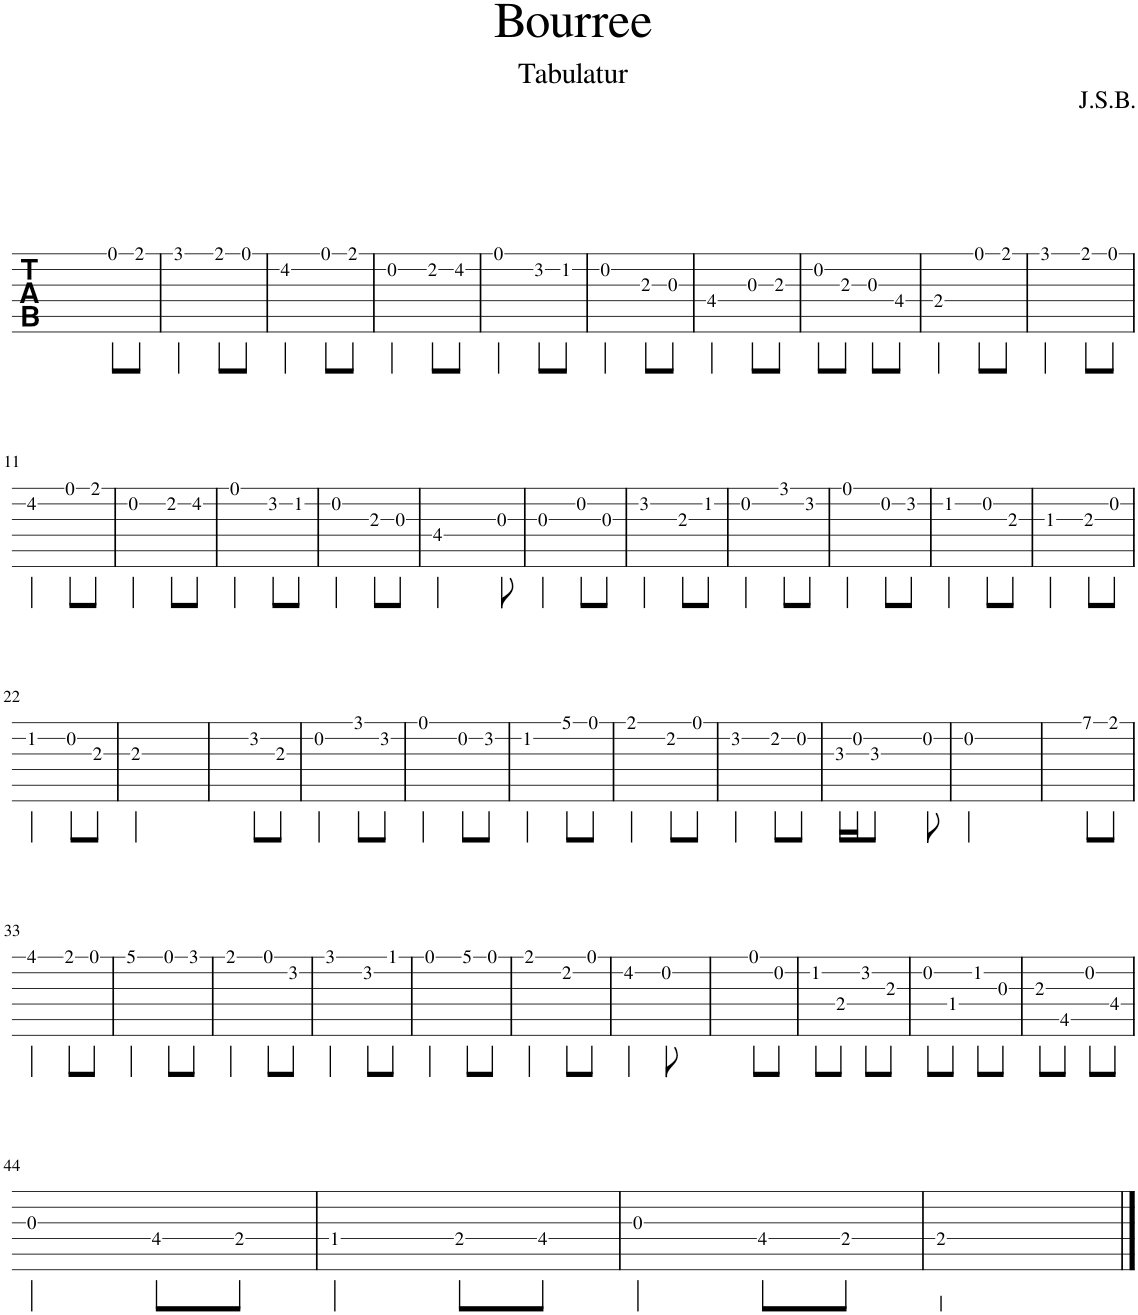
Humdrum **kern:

**kern
*part1
*staff1
*I"Guitar
*I'Guit.
*stria6
*
*k[f#]
*M2/4
=1
4r
8e\L
8f#\J
=2
4g\
8f#\L
8e\J
=3
4d#X\
8e\L
8f#\J
=4
4B\
8c#X\L
8d#X\J
=5
4e\
8d\L
8c\J
=6
4B\
8A\L
8G\J
=7
4F#\
8G\L
8A\J
=8
8B\L
8A\J
8G\L
8F#\J
=9
4E\
8e\L
8f#\J
=10
4g\
8f#\L
8e\J
!!LO:LB:g=z
=11
4d#X\
8e\L
8f#\J
=12
4B\
8c#X\L
8d#X\J
=13
4e\
8d\L
8c\J
=14
4B\
8A\L
8G\J
=15
4F#\
8r
8G\
=16
4G\
8B\L
8G\J
=17
4d\
8A\L
8c\J
=18
4B\
8g\L
8d\J
=19
4e\
8B\L
8d\J
=20
4c\
8B\L
8A\J
=21
4G#X\
8A\L
8B\J
!!LO:LB:g=z
=22
4c\
8B\L
8A\J
=23
4A\
4r
=24
4r
8d\L
8A\J
=25
4B\
8g\L
8d\J
=26
4e\
8B\L
8d\J
=27
4c\
8a\L
8e\J
=28
4f#\
8c#X\L
8e\J
=29
4d\
8c#X\L
8B\J
=30
16A#X\LL
16B\J
8A#\J
8r
8B\
=31
4B\
4r
=32
4r
8b\L
8f#\J
!!LO:LB:g=z
=33
4g#X\
8f#\L
8e\J
=34
4a\
8e\L
8g\J
=35
4f#\
8e\L
8d\J
=36
4g\
8d\L
8fn\J
=37
4e\
8a\L
8e\J
=38
4f#\
8c#X\L
8e\J
=39
4d#X\
8B\
8r
=40
4r
8e\L
8B\J
=41
8c\L
8E\J
8d\L
8A\J
=42
8B\L
8D#X\J
8c\L
8G\J
=43
8A\L
8C#X\J
8B\L
8F#\J
!!LO:LB:g=z
=44
4G\
8F#\L
8E\J
=45
4D#X\
8E\L
8F#\J
=46
4G\
8F#\L
8E\J
=47
2E\
==
*-
